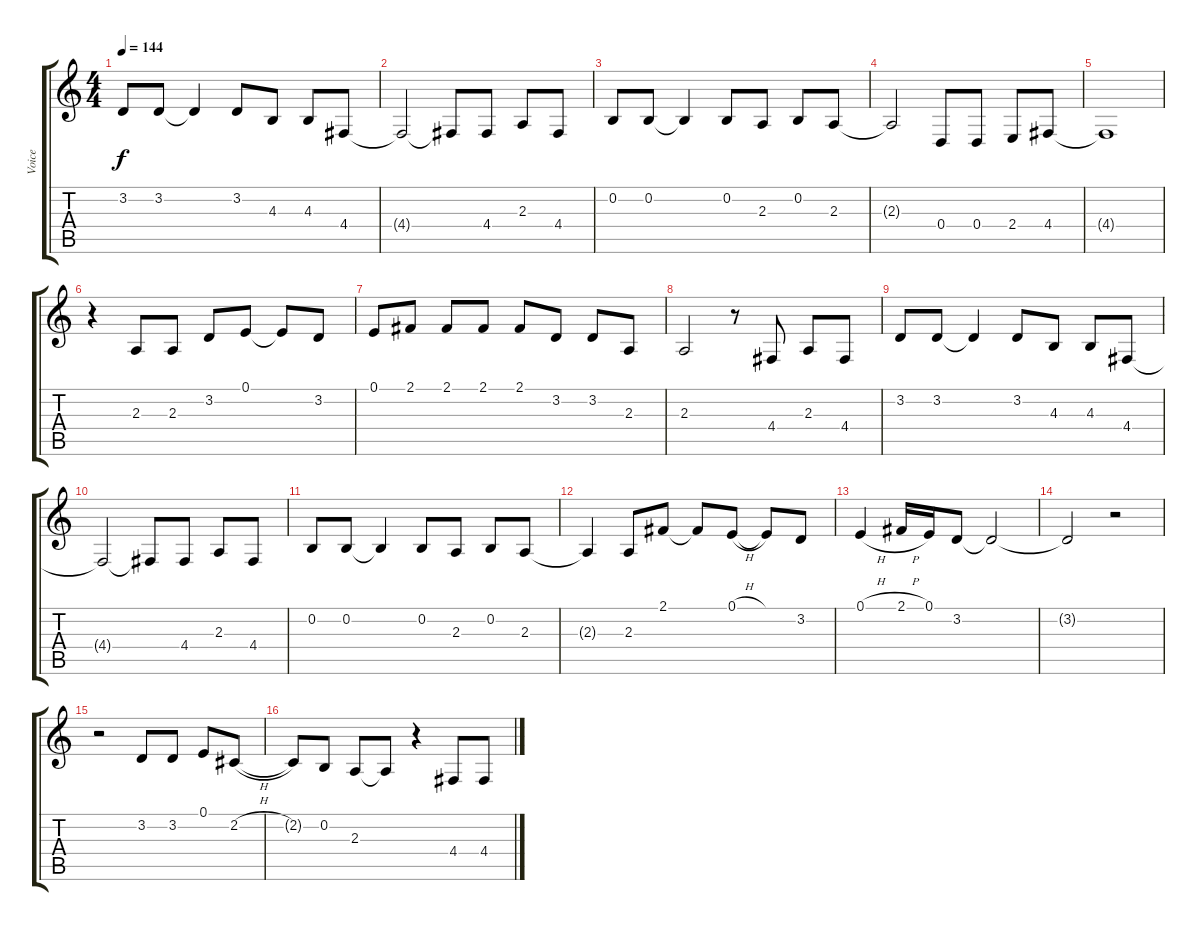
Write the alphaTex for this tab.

\track ("Voice" "Voice") {instrument altosax}
\staff {score tabs}
\tuning (E4 B3 G3 D3 A2 E2) {hide}
\ts (4 4)
\tempo 144
\clef g2
\ks c
3.2.8{dy f} 3.2.8 3.2{t}.4 3.2.8 4.3.8 4.3.8 4.4.8 |
4.4{t}.2 4.4{t}.8 4.4.8 2.3.8 4.4.8 |
0.2.8 0.2.8 0.2{t}.4 0.2.8 2.3.8 0.2.8 2.3.8 |
2.3{t}.2 0.4.8 0.4.8 2.4.8 4.4.8 |
4.4{t}.1 |
r.4 2.3.8 2.3.8 3.2.8 0.1.8 0.1{t}.8 3.2.8 |
0.1.8 2.1.8 2.1.8 2.1.8 2.1.8 3.2.8 3.2.8 2.3.8 |
2.3.2 r.8 4.4.8 2.3.8 4.4.8 |
3.2.8 3.2.8 3.2{t}.4 3.2.8 4.3.8 4.3.8 4.4.8 |
4.4{t}.2 4.4{t}.8 4.4.8 2.3.8 4.4.8 |
0.2.8 0.2.8 0.2{t}.4 0.2.8 2.3.8 0.2.8 2.3.8 |
2.3{t}.4 2.3.8 2.1.8 2.1{t}.8 0.1{h}.8 0.1{t}.8 3.2.8 |
0.1{h}.4 2.1{h}.16 0.1.16 3.2.8 3.2{t}.2 |
3.2{t}.2 r.2 |
r.2 3.2.8 3.2.8 0.1.8 2.2{h}.8 |
2.2{t}.8 0.2.8 2.3.8 2.3{t}.8 r.4 4.4.8 4.4.8
